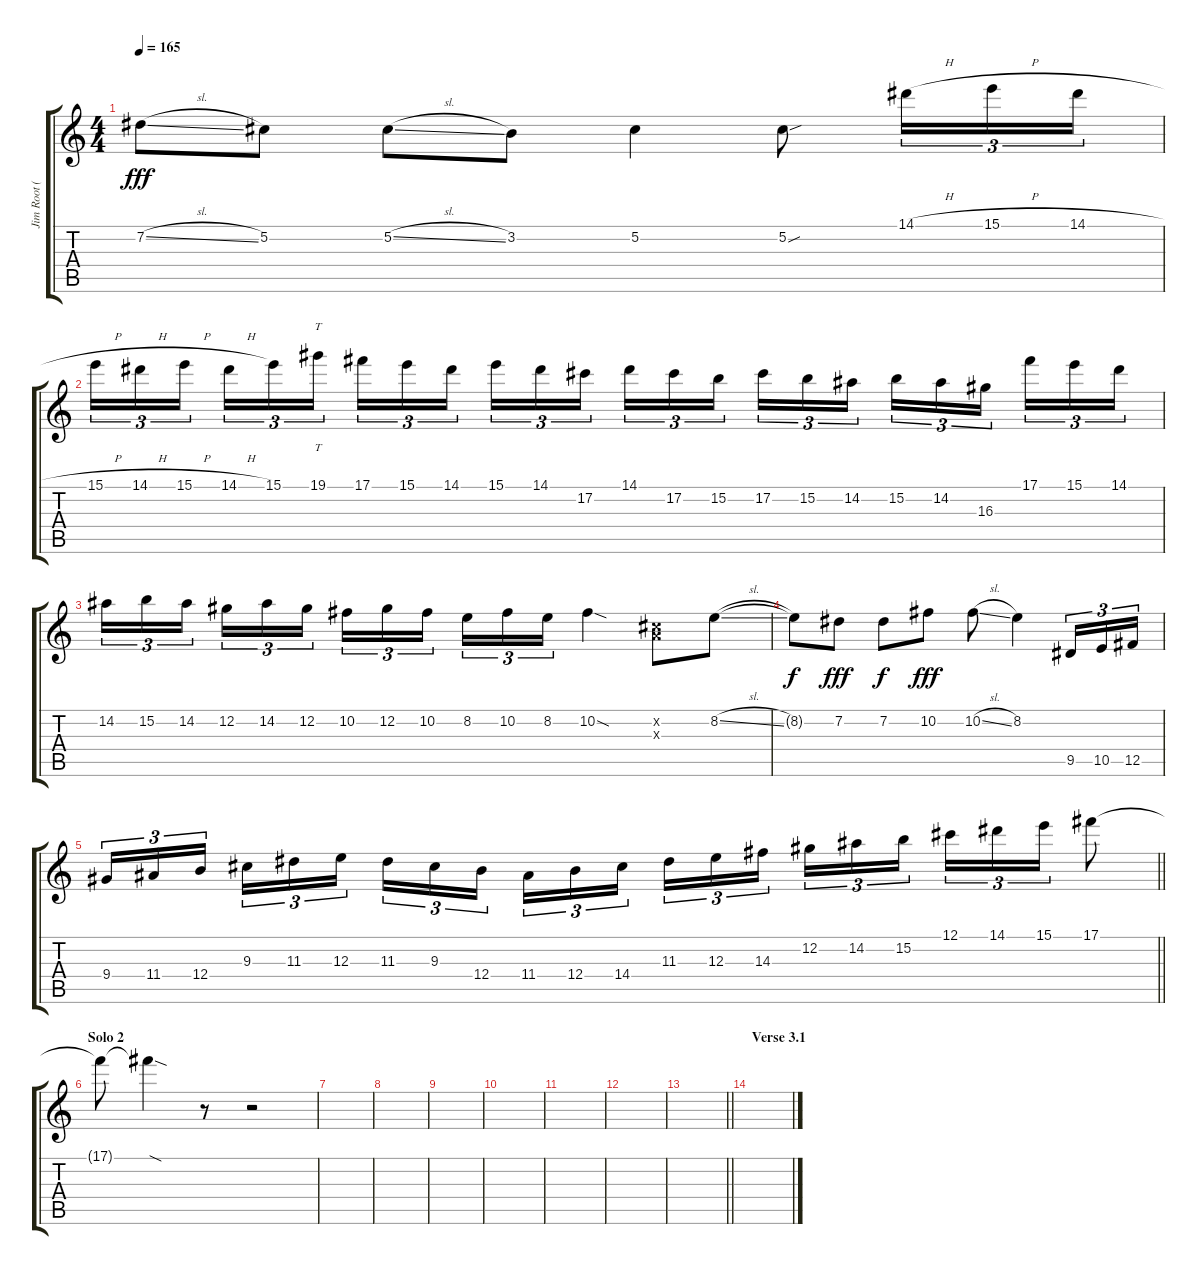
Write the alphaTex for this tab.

\track ("Jim Root (Solo)" "Jim Root (") {instrument overdrivenguitar}
\staff {score tabs}
\tuning (Db4 Ab3 E3 B2 Gb2 B1) {hide}
\ts (4 4)
\tempo 165
\clef g2
\ks c
7.2{sl}.8{dy fff} 5.2.8 5.2{sl}.8 3.2.8 5.2.4 5.2{sou}.8 14.1{h}.16{tu (3 2)} 15.1{h}.16{tu (3 2)} 14.1{h}.16{tu (3 2)} |
15.1{h}.16{tu (3 2)} 14.1{h}.16{tu (3 2)} 15.1{h}.16{tu (3 2) beam splitsecondary} 14.1{h}.16{tu (3 2)} 15.1.16{tu (3 2)} 19.1.16{tt tu (3 2)} 17.1.16{tu (3 2)} 15.1.16{tu (3 2)} 14.1.16{tu (3 2) beam splitsecondary} 15.1.16{tu (3 2)} 14.1.16{tu (3 2)} 17.2.16{tu (3 2)} 14.1.16{tu (3 2)} 17.2.16{tu (3 2)} 15.2.16{tu (3 2) beam splitsecondary} 17.2.16{tu (3 2)} 15.2.16{tu (3 2)} 14.2.16{tu (3 2)} 15.2.16{tu (3 2)} 14.2.16{tu (3 2)} 16.3.16{tu (3 2) beam splitsecondary} 17.1.16{tu (3 2)} 15.1.16{tu (3 2)} 14.1.16{tu (3 2)} |
14.2.16{tu (3 2)} 15.2.16{tu (3 2)} 14.2.16{tu (3 2) beam splitsecondary} 12.2.16{tu (3 2)} 14.2.16{tu (3 2)} 12.2.16{tu (3 2)} 10.2.16{tu (3 2)} 12.2.16{tu (3 2)} 10.2.16{tu (3 2) beam splitsecondary} 8.2.16{tu (3 2)} 10.2.16{tu (3 2)} 8.2.16{tu (3 2)} 10.2{sod}.4 (5.2{x} 5.3{x}).8 8.2{sl}.8 |
8.2{t}.8{dy f} 7.2.8{dy fff} 7.2.8{dy f} 10.2.8{dy fff} 10.2{sl}.8 8.2.4 9.5.16{tu (3 2)} 10.5.16{tu (3 2)} 12.5.16{tu (3 2)} |
\barLineRight lightlight
9.4.16{tu (3 2)} 11.4.16{tu (3 2)} 12.4.16{tu (3 2) beam splitsecondary} 9.3.16{tu (3 2)} 11.3.16{tu (3 2)} 12.3.16{tu (3 2)} 11.3.16{tu (3 2)} 9.3.16{tu (3 2)} 12.4.16{tu (3 2) beam splitsecondary} 11.4.16{tu (3 2)} 12.4.16{tu (3 2)} 14.4.16{tu (3 2)} 11.3.16{tu (3 2)} 12.3.16{tu (3 2)} 14.3.16{tu (3 2) beam splitsecondary} 12.2.16{tu (3 2)} 14.2.16{tu (3 2)} 15.2.16{tu (3 2)} 12.1.16{tu (3 2)} 14.1.16{tu (3 2)} 15.1.16{tu (3 2)} 17.1.8 |
\section ("" "Solo 2")
17.1{t}.8 17.1{sod t}.4 r.8 r.2 |
|
|
|
|
|
|
\barLineRight lightlight
|
\section ("" "Verse 3.1")
